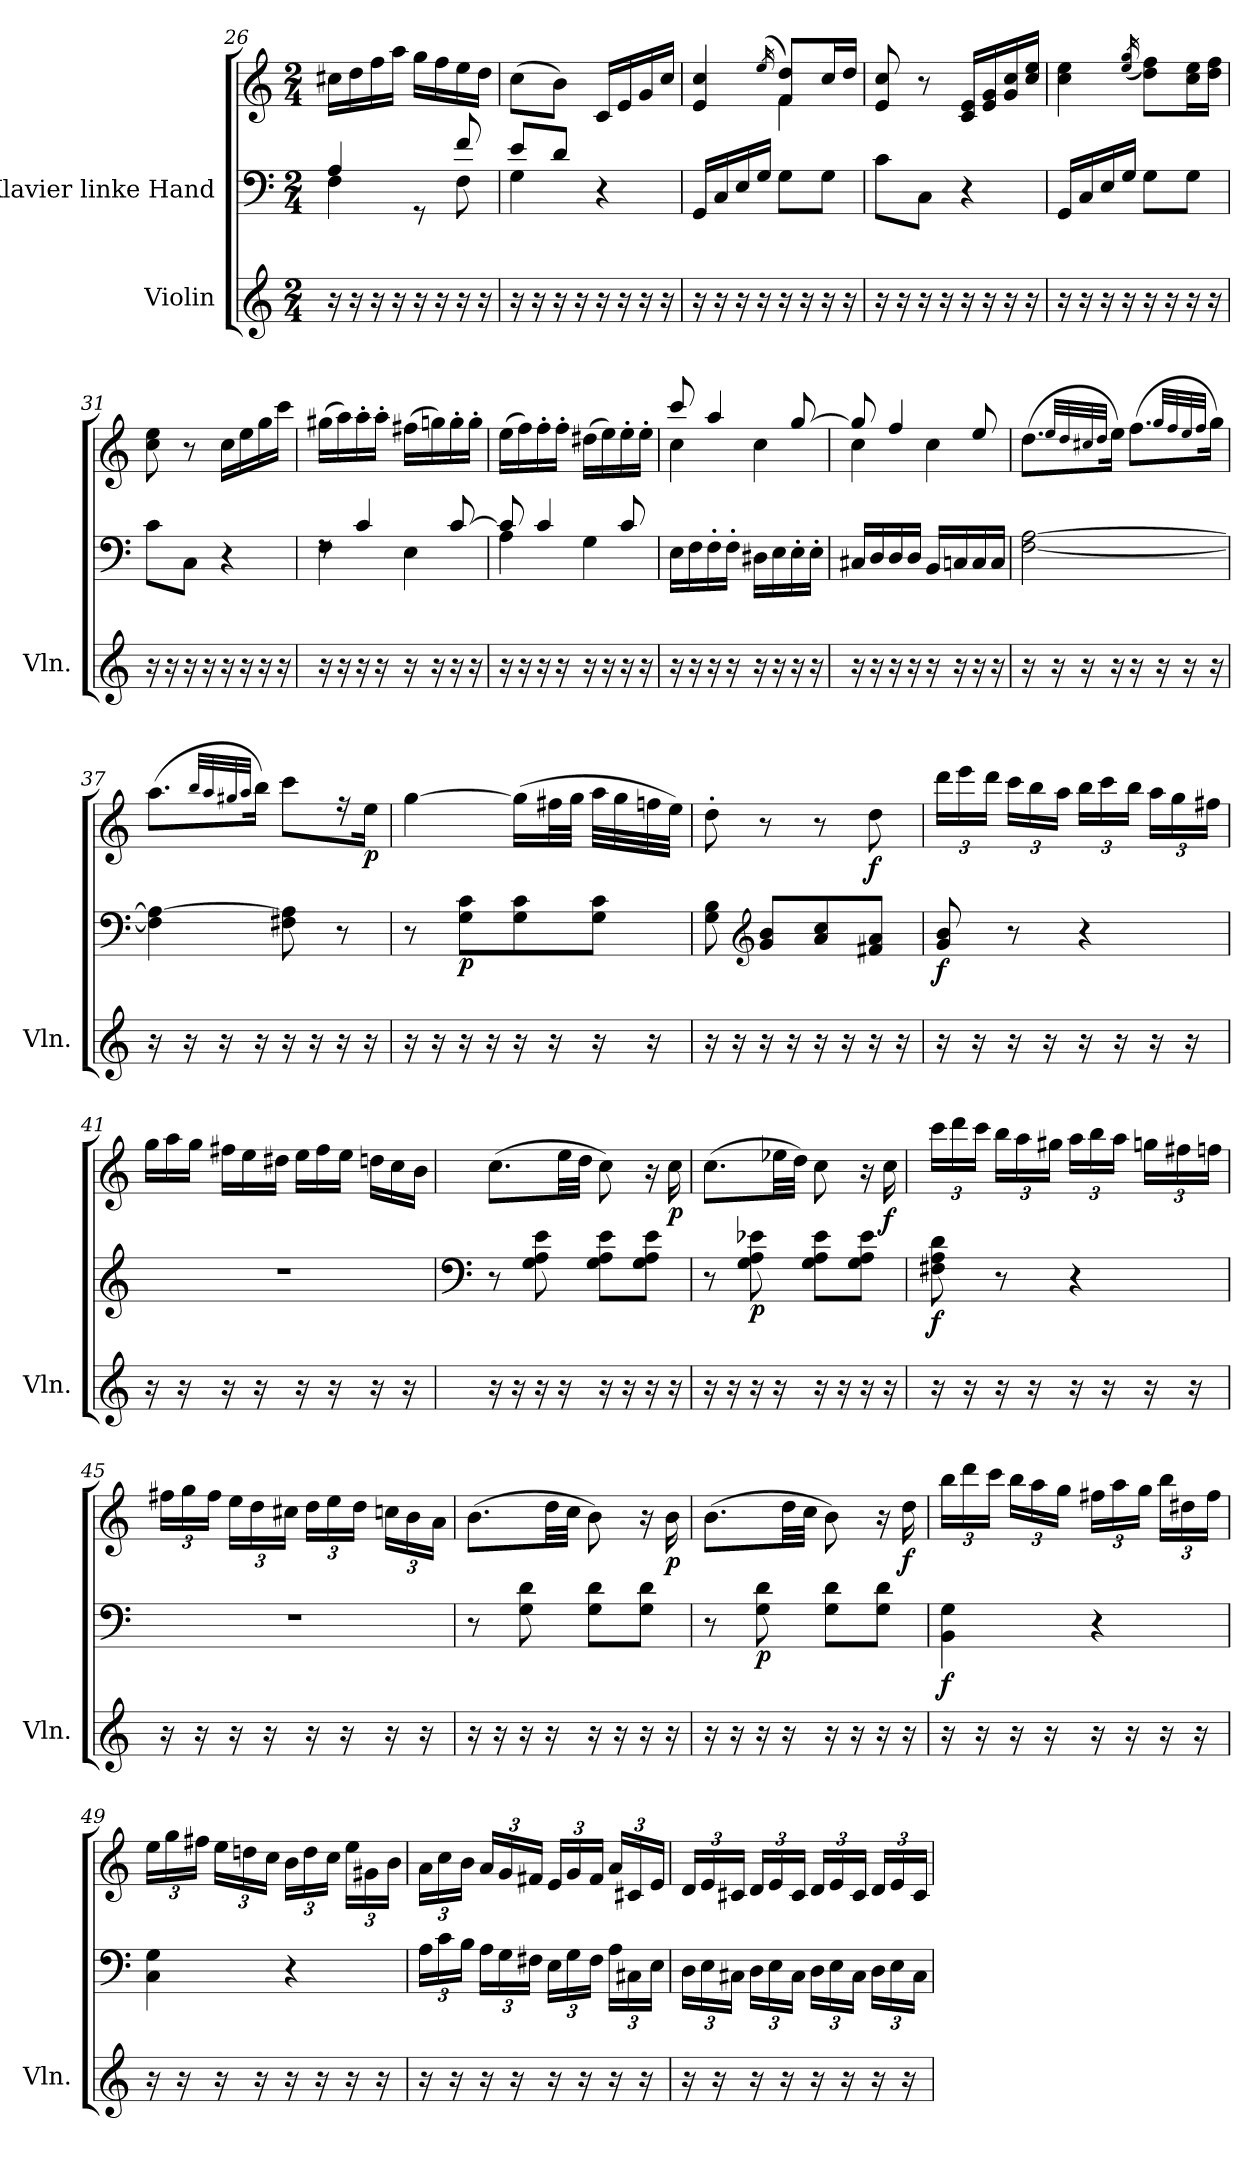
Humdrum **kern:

**kern	**kern	**kern	**dynam
*part2	*part1	*part1	*part1
*staff3	*staff2	*staff1	*staff1/2
*I"Violin	*I"Klavier linke Hand	*	*
*I'Vln.	*	*	*
*clefG2	*clefF4	*clefG2	*
*k[]	*k[]	*k[]	*
*M2/4	*M2/4	*M2/4	*
=26	=26	=26	=26
*	*^	*	*
16r	4A/	4F\	16cc#X\LL	.
16r	.	.	16dd\	.
16r	.	.	16ff\	.
16r	.	.	16aa\JJ	.
16r	8rGG	8ryy	16gg\LL	.
16r	.	.	16ff\	.
16r	8f/	8F\	16ee\	.
16r	.	.	16dd\JJ	.
=27	=27	=27	=27	=27
16r	8e/L	4G\	(>8cc\L	.
16r	.	.	.	.
16r	8d/J	.	8b\J)	.
16r	.	.	.	.
16r	4r	4ryy	16c/LL	.
16r	.	.	16e/	.
16r	.	.	16g/	.
16r	.	.	16cc/JJ	.
*	*v	*v	*	*
!!LO:LB:g=z
=28	=28	=28	=28
*	*	*^	*
16r	16GG/LL	4e/ 4cc/	4ryy	.
16r	16C/	.	.	.
16r	16E/	.	.	.
16r	16G/JJ	.	.	.
.	.	(>16qee/	.	.
16r	8G\L	8f/ 8dd/L)	4f\	.
16r	.	.	.	.
16r	8G\J	16cc/L	.	.
16r	.	16dd/JJ	.	.
*	*	*v	*v	*
=29	=29	=29	=29
16r	8c\L	8e/ 8cc/	.
16r	.	.	.
16r	8C\J	8r	.
16r	.	.	.
16r	4r	16c/ 16e/LL	.
16r	.	16e/ 16g/	.
16r	.	16g/ 16cc/	.
16r	.	16cc/ 16ee/JJ	.
=30	=30	=30	=30
16r	16GG/LL	4cc\ 4ee\	.
16r	16C/	.	.
16r	16E/	.	.
16r	16G/JJ	.	.
.	.	(<16qee/ 16qgg/	.
16r	8G\L	8dd\ 8ff\L)	.
16r	.	.	.
16r	8G\J	16cc\ 16ee\L	.
16r	.	16dd\ 16ff\JJ	.
=31	=31	=31	=31
16r	8c\L	8cc\ 8ee\	.
16r	.	.	.
16r	8C\J	8r	.
16r	.	.	.
16r	4r	16cc\LL	.
16r	.	16ee\	.
16r	.	16gg\	.
16r	.	16ccc\JJ	.
=32	=32	=32	=32
*	*^	*	*
16r	8rF	4F\	(>16gg#X\LL	.
16r	.	.	16aa\)	.
16r	4c/	.	16aa'\	.
16r	.	.	16aa'\JJ	.
16r	.	4E\	(>16ff#X\LL	.
16r	.	.	16ggn\)	.
16r	[8c/	.	16gg'\	.
16r	.	.	16gg'\JJ	.
!!LO:PB:g=z
=33	=33	=33	=33	=33
16r	8c/]	4A\	(>16ee\LL	.
16r	.	.	16ff\)	.
16r	4c/	.	16ff'\	.
16r	.	.	16ff'\JJ	.
16r	.	4G\	(>16dd#X\LL	.
16r	.	.	16ee\)	.
16r	8c/	.	16ee'\	.
16r	.	.	16ee'\JJ	.
*	*v	*v	*	*
=34	=34	=34	=34
*	*	*^	*
16r	16E\LL	8ccc/	4cc\	.
16r	16F\	.	.	.
16r	16F'\	4aa/	.	.
16r	16F'\JJ	.	.	.
16r	16D#X\LL	.	4cc\	.
16r	16E\	.	.	.
16r	16E'\	[8gg/	.	.
16r	16E'\JJ	.	.	.
=35	=35	=35	=35	=35
16r	16C#X/LL	8gg/]	4cc\	.
16r	16D/	.	.	.
16r	16D/	4ff/	.	.
16r	16D/JJ	.	.	.
16r	16BB/LL	.	4cc\	.
16r	16Cn/	.	.	.
16r	16C/	8ee/	.	.
16r	16C/JJ	.	.	.
*	*	*v	*v	*
=36	=36	=36	=36
16r	[2F\ [2A\	(>8.dd\L	.
16r	.	.	.
16r	.	.	.
.	.	32qee/LLL	.
.	.	32qdd/	.
.	.	32qcc#X/	.
.	.	32qdd/JJJ	.
16r	.	16ee\Jk)	.
16r	.	(>8.ff\L	.
16r	.	.	.
16r	.	.	.
.	.	32qgg/LLL	.
.	.	32qff/	.
.	.	32qee/	.
.	.	32qff/JJJ	.
16r	.	16gg\Jk)	.
!!LO:LB:g=z
=37	=37	=37	=37
16r	4F\] 4A\_	(>8.aa\L	.
16r	.	.	.
16r	.	.	.
.	.	32qbb/LLL	.
.	.	32qaa/	.
.	.	32qgg#X/	.
.	.	32qaa/JJJ	.
16r	.	16bb\Jk)	.
16r	8F#X\ 8A\]	8ccc\L	.
16r	.	.	.
16r	8r	16r	.
!	!	!	!LO:DY:b
16r	.	16ee\Jk	p
=38	=38	=38	=38
16r	8r	[4gg\	.
16r	.	.	.
!	!	!	!LO:DY:b=2
16r	8G\ 8c\L	.	p
16r	.	.	.
16r	8G\ 8c\	(>16gg\LL]	.
16r	.	32ff#X\L	.
.	.	32gg\JJJ	.
16r	8G\ 8c\J	32aa\LLL	.
.	.	32gg\	.
16r	.	32ffn\	.
.	.	32ee\JJJ)	.
=39	=39	=39	=39
16r	8G\ 8B\	8dd'\	.
16r	.	.	.
*	*clefG2	*	*
16r	8g/ 8b/L	8r	.
16r	.	.	.
16r	8a/ 8cc/	8r	.
16r	.	.	.
!	!	!	!LO:DY:b
16r	8f#X/ 8a/J	8dd\	f
16r	.	.	.
=40	=40	=40	=40
*	*	*Xbrackettup	*
!	!	!	!LO:DY:b=2
16r	8g/ 8b/	24ddd\LL	f
.	.	24eee\	.
16r	.	.	.
.	.	24ddd\JJ	.
16r	8r	24ccc\LL	.
.	.	24bb\	.
16r	.	.	.
.	.	24aa\JJ	.
16r	4r	24bb\LL	.
.	.	24ccc\	.
16r	.	.	.
.	.	24bb\JJ	.
16r	.	24aa\LL	.
.	.	24gg\	.
16r	.	.	.
.	.	24ff#X\JJ	.
!!LO:LB:g=z
=41	=41	=41	=41
*	*	*Xtuplet	*
16r	2r	24gg\LL	.
.	.	24aa\	.
16r	.	.	.
.	.	24gg\JJ	.
16r	.	24ff#X\LL	.
.	.	24ee\	.
16r	.	.	.
.	.	24dd#X\JJ	.
16r	.	24ee\LL	.
.	.	24ff#\	.
16r	.	.	.
.	.	24ee\JJ	.
16r	.	24ddn\LL	.
.	.	24cc\	.
16r	.	.	.
.	.	24b\JJ	.
=42	=42	=42	=42
*	*clefF4	*	*
16r	8r	(>8.cc\L	.
16r	.	.	.
16r	8G\ 8A\ 8e\	.	.
16r	.	32ee\LL	.
.	.	32dd\JJJ	.
16r	8G\ 8A\ 8e\L	8cc\)	.
16r	.	.	.
16r	8G\ 8A\ 8e\J	16r	.
!	!	!	!LO:DY:b
16r	.	16cc\	p
=43	=43	=43	=43
16r	8r	(>8.cc\L	.
16r	.	.	.
!	!	!	!LO:DY:b=2
16r	8G\ 8A\ 8e-X\	.	p
16r	.	32ee-X\LL	.
.	.	32dd\JJJ)	.
16r	8G\ 8A\ 8e-\L	8cc\	.
16r	.	.	.
16r	8G\ 8A\ 8e-\J	16r	.
!	!	!	!LO:DY:b
16r	.	16cc\	f
=44	=44	=44	=44
*	*	*tuplet	*
!	!	!	!LO:DY:b=2
16r	8F#X\ 8A\ 8d\	24ccc\LL	f
.	.	24ddd\	.
16r	.	.	.
.	.	24ccc\JJ	.
16r	8r	24bb\LL	.
.	.	24aa\	.
16r	.	.	.
.	.	24gg#X\JJ	.
16r	4r	24aa\LL	.
.	.	24bb\	.
16r	.	.	.
.	.	24aa\JJ	.
16r	.	24ggn\LL	.
.	.	24ff#X\	.
16r	.	.	.
.	.	24ffn\JJ	.
!!LO:LB:g=z
=45	=45	=45	=45
16r	2r	24ff#X\LL	.
.	.	24gg\	.
16r	.	.	.
.	.	24ff#\JJ	.
16r	.	24ee\LL	.
.	.	24dd\	.
16r	.	.	.
.	.	24cc#X\JJ	.
16r	.	24dd\LL	.
.	.	24ee\	.
16r	.	.	.
.	.	24dd\JJ	.
16r	.	24ccn\LL	.
.	.	24b\	.
16r	.	.	.
.	.	24a\JJ	.
=46	=46	=46	=46
16r	8r	(>8.b\L	.
16r	.	.	.
16r	8G\ 8d\	.	.
16r	.	32dd\LL	.
.	.	32cc\JJJ	.
16r	8G\ 8d\L	8b\)	.
16r	.	.	.
16r	8G\ 8d\J	16r	.
!	!	!	!LO:DY:b
16r	.	16b\	p
=47	=47	=47	=47
16r	8r	(>8.b\L	.
16r	.	.	.
!	!	!	!LO:DY:b=2
16r	8G\ 8d\	.	p
16r	.	32dd\LL	.
.	.	32cc\JJJ	.
16r	8G\ 8d\L	8b\)	.
16r	.	.	.
16r	8G\ 8d\J	16r	.
!	!	!	!LO:DY:b
16r	.	16dd\	f
=48	=48	=48	=48
!	!	!	!LO:DY:b=2
16r	4BB\ 4G\	24bb\LL	f
.	.	24ddd\	.
16r	.	.	.
.	.	24ccc\JJ	.
16r	.	24bb\LL	.
.	.	24aa\	.
16r	.	.	.
.	.	24gg\JJ	.
16r	4r	24ff#X\LL	.
.	.	24aa\	.
16r	.	.	.
.	.	24gg\JJ	.
16r	.	24bb\LL	.
.	.	24dd#X\	.
16r	.	.	.
.	.	24ff#\JJ	.
!!LO:PB:g=z
=49	=49	=49	=49
16r	4C\ 4G\	24ee\LL	.
.	.	24gg\	.
16r	.	.	.
.	.	24ff#X\JJ	.
16r	.	24ee\LL	.
.	.	24ddn\	.
16r	.	.	.
.	.	24cc\JJ	.
16r	4r	24b\LL	.
.	.	24dd\	.
16r	.	.	.
.	.	24cc\JJ	.
16r	.	24ee\LL	.
.	.	24g#X\	.
16r	.	.	.
.	.	24b\JJ	.
=50	=50	=50	=50
*	*Xbrackettup	*	*
16r	24A\LL	24a\LL	.
.	24c\	24cc\	.
16r	.	.	.
.	24B\JJ	24b\JJ	.
16r	24A\LL	24a/LL	.
.	24G\	24g/	.
16r	.	.	.
.	24F#X\JJ	24f#X/JJ	.
16r	24E\LL	24e/LL	.
.	24G\	24g/	.
16r	.	.	.
.	24F#\JJ	24f#/JJ	.
16r	24A\LL	24a/LL	.
.	24C#X\	24c#X/	.
16r	.	.	.
.	24E\JJ	24e/JJ	.
=51	=51	=51	=51
16r	24D\LL	24d/LL	.
.	24E\	24e/	.
16r	.	.	.
.	24C#X\JJ	24c#X/JJ	.
16r	24D\LL	24d/LL	.
.	24E\	24e/	.
16r	.	.	.
.	24C#\JJ	24c#/JJ	.
16r	24D\LL	24d/LL	.
.	24E\	24e/	.
16r	.	.	.
.	24C#\JJ	24c#/JJ	.
16r	24D\LL	24d/LL	.
.	24E\	24e/	.
16r	.	.	.
.	24C#\JJ	24c#/JJ	.
=	=	=	=
*-	*-	*-	*-
